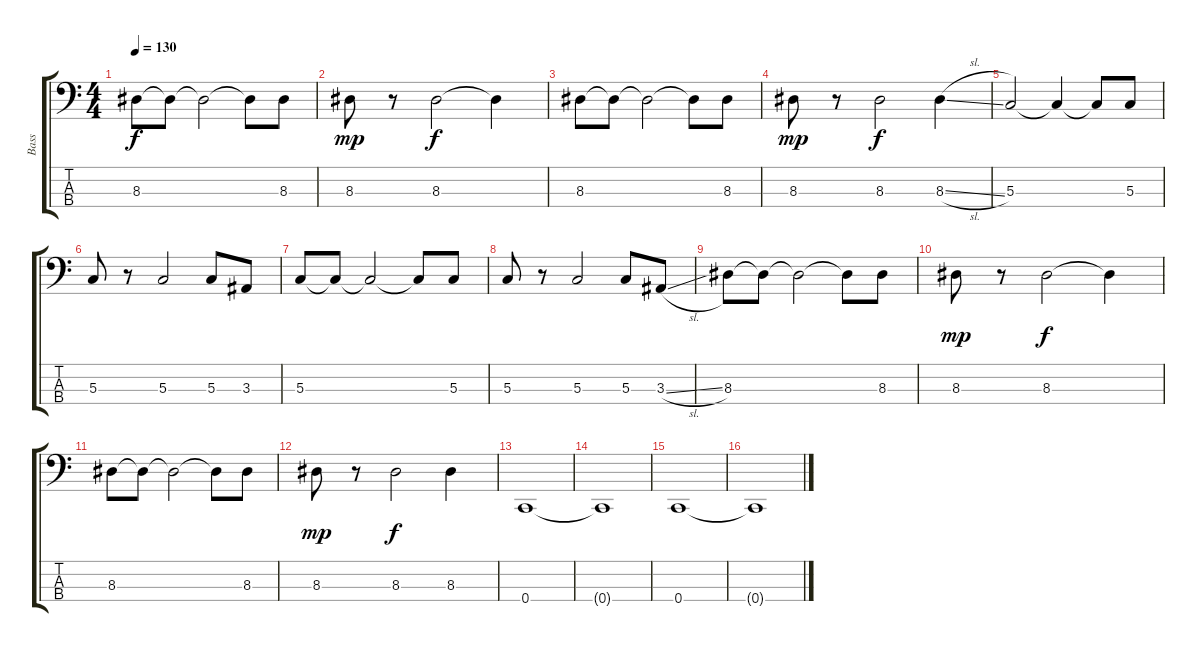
\track ("Bass" "Bass") {instrument electricbassfinger}
\staff {score tabs}
\tuning (F2 C2 G1 C1) {hide}
\ts (4 4)
\tempo 130
\clef f4
\ks c
8.3.8{dy f} 8.3{t}.8 8.3{t}.2 8.3{t}.8 8.3.8 |
8.3.8{dy mp} r.8 8.3.2{dy f} 8.3{t}.4 |
8.3.8 8.3{t}.8 8.3{t}.2 8.3{t}.8 8.3.8 |
8.3.8{dy mp} r.8 8.3.2{dy f} 8.3{sl}.4 |
5.3.2 5.3{t}.4 5.3{t}.8 5.3.8 |
5.3.8 r.8 5.3.2 5.3.8 3.3.8 |
5.3.8 5.3{t}.8 5.3{t}.2 5.3{t}.8 5.3.8 |
5.3.8 r.8 5.3.2 5.3.8 3.3{sl}.8 |
8.3.8 8.3{t}.8 8.3{t}.2 8.3{t}.8 8.3.8 |
8.3.8{dy mp} r.8 8.3.2{dy f} 8.3{t}.4 |
8.3.8 8.3{t}.8 8.3{t}.2 8.3{t}.8 8.3.8 |
8.3.8{dy mp} r.8 8.3.2{dy f} 8.3.4 |
0.4.1 |
0.4{t}.1 |
0.4.1 |
0.4{t}.1
